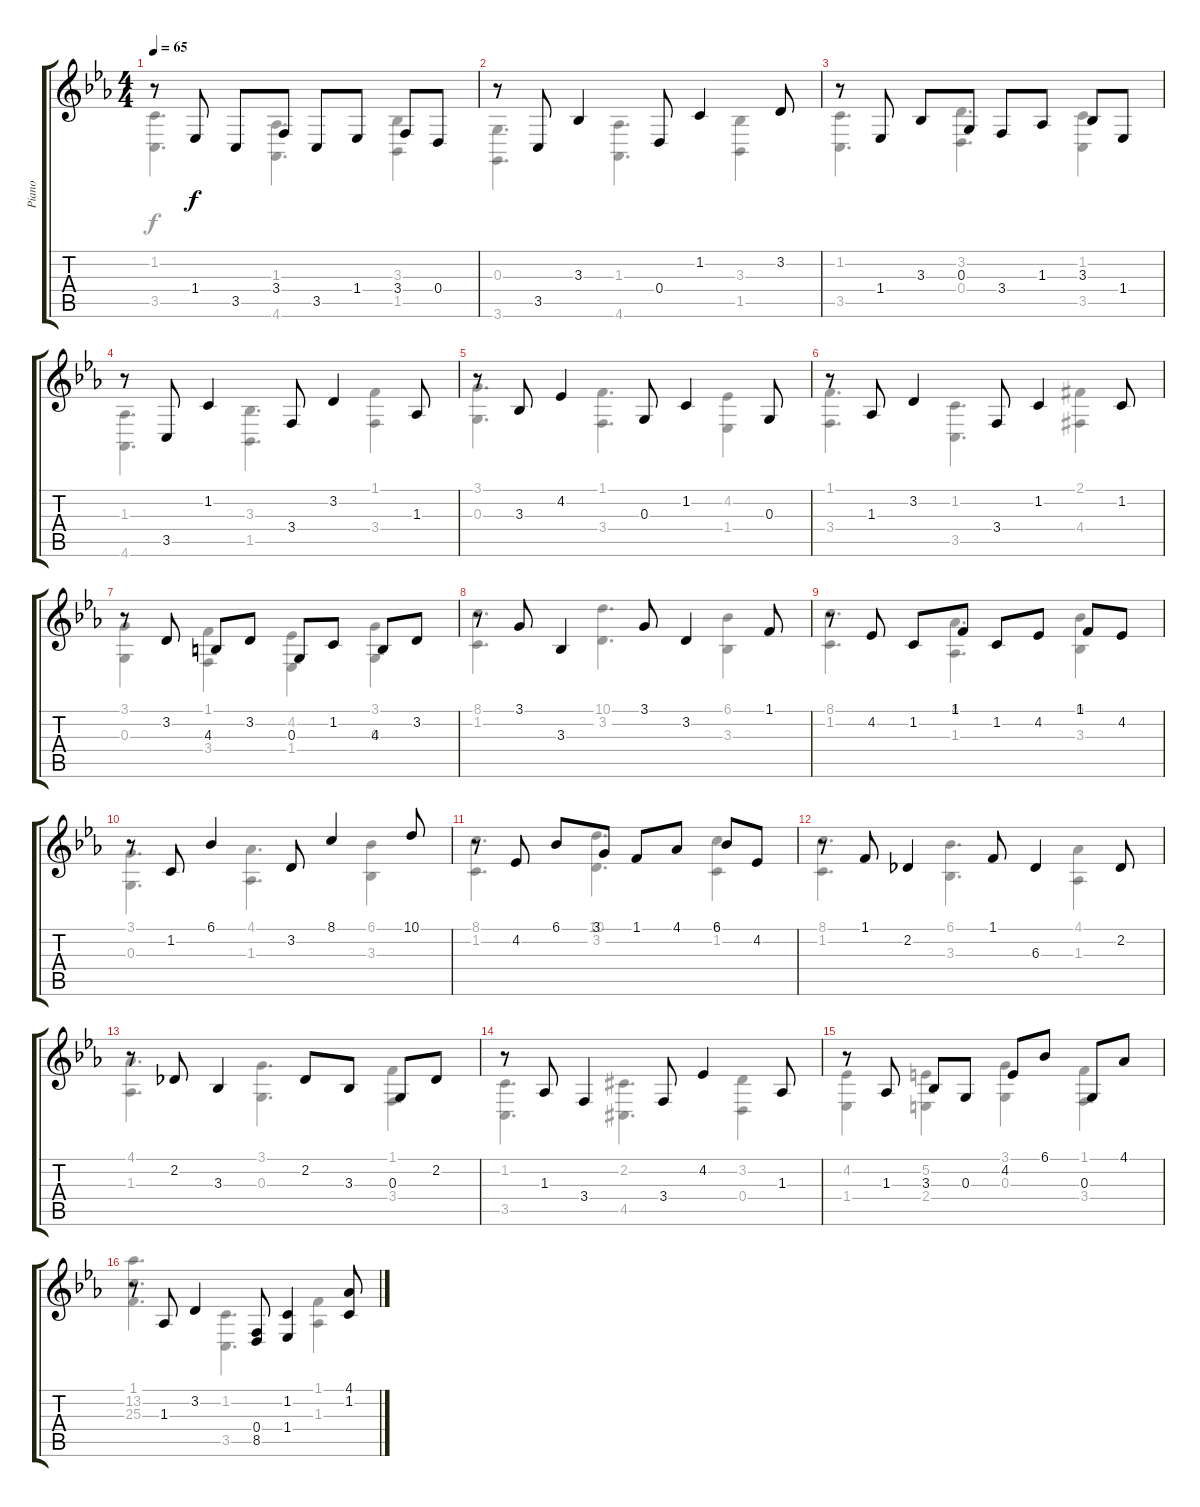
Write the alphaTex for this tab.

\track ("Piano" "Piano") {instrument acousticgrandpiano}
\staff {score tabs}
\tuning (E4 B3 G3 D3 A2 E2) {hide}
\voice
\ts (4 4)
\tempo 65
\clef g2
\ks cminor
r.8{dy f} 1.4.8 3.5.8 3.4.8 3.5.8 1.4.8 3.4.8 0.4.8 |
r.8 3.5.8 3.3.4 0.4.8 1.2.4 3.2.8 |
r.8 1.4.8 3.3.8 0.3.8 3.4.8 1.3.8 3.3.8 1.4.8 |
r.8 3.5.8 1.2.4 3.4.8 3.2.4 1.3.8 |
r.8 3.3.8 4.2.4 0.3.8 1.2.4 0.3.8 |
r.8 1.3.8 3.2.4 3.4.8 1.2.4 1.2.8 |
r.8 3.2.8 4.3.8 3.2.8 0.3.8 1.2.8 4.3.8 3.2.8 |
r.8 3.1.8 3.3.4 3.1.8 3.2.4 1.1.8 |
r.8 4.2.8 1.2.8 1.1.8 1.2.8 4.2.8 1.1.8 4.2.8 |
r.8 1.2.8 6.1.4 3.2.8 8.1.4 10.1.8 |
r.8 4.2.8 6.1.8 3.1.8 1.1.8 4.1.8 6.1.8 4.2.8 |
r.8 1.1.8 2.2.4 1.1.8 6.3.4 2.2.8 |
r.8 2.2.8 3.3.4 2.2.8 3.3.8 0.3.8 2.2.8 |
r.8 1.3.8 3.4.4 3.4.8 4.2.4 1.3.8 |
r.8 1.3.8 3.3.8 0.3.8 4.2.8 6.1.8 0.3.8 4.1.8 |
r.8 1.3.8 3.2.4 (0.4 8.5).8 (1.2 1.4).4 (4.1 1.2).8
\voice
\clef g2
\ottava regular
\simile none
\ks cminor
(1.2 3.5).4{d dy f} (1.3 4.6).4{d} (3.3 1.5).4 |
(0.3 3.6).4{d} (1.3 4.6).4{d} (3.3 1.5).4 |
(1.2 3.5).4{d} (3.2 0.4).4{d} (1.2 3.5).4 |
(1.3 4.6).4{d} (3.3 1.5).4{d} (1.1 3.4).4 |
(3.1 0.3).4{d} (1.1 3.4).4{d} (4.2 1.4).4 |
(1.1 3.4).4{d} (1.2 3.5).4{d} (2.1{acc #} 4.4{acc #}).4 |
(3.1 0.3).4 (1.1 3.4).4 (4.2 1.4).4 (3.1 0.3).4 |
(8.1 1.2).4{d} (10.1 3.2).4{d} (6.1 3.3).4 |
(8.1 1.2).4{d} (4.1 1.3).4{d} (6.1 3.3).4 |
(3.1 0.3).4{d} (4.1 1.3).4{d} (6.1 3.3).4 |
(8.1 1.2).4{d} (10.1 3.2).4{d} (8.1 1.2).4 |
(8.1 1.2).4{d} (6.1 3.3).4{d} (4.1 1.3).4 |
(4.1 1.3).4{d} (3.1 0.3).4{d} (1.1 3.4).4 |
(1.2 3.5).4{d} (2.2{acc #} 4.5{acc #}).4{d} (3.2 0.4).4 |
(4.2 1.4).4 (5.2 2.4).4 (3.1 0.3).4 (1.1 3.4).4 |
(1.1 13.2 25.3).4{d} (1.2 3.5).4{d} (1.1 1.3).4
